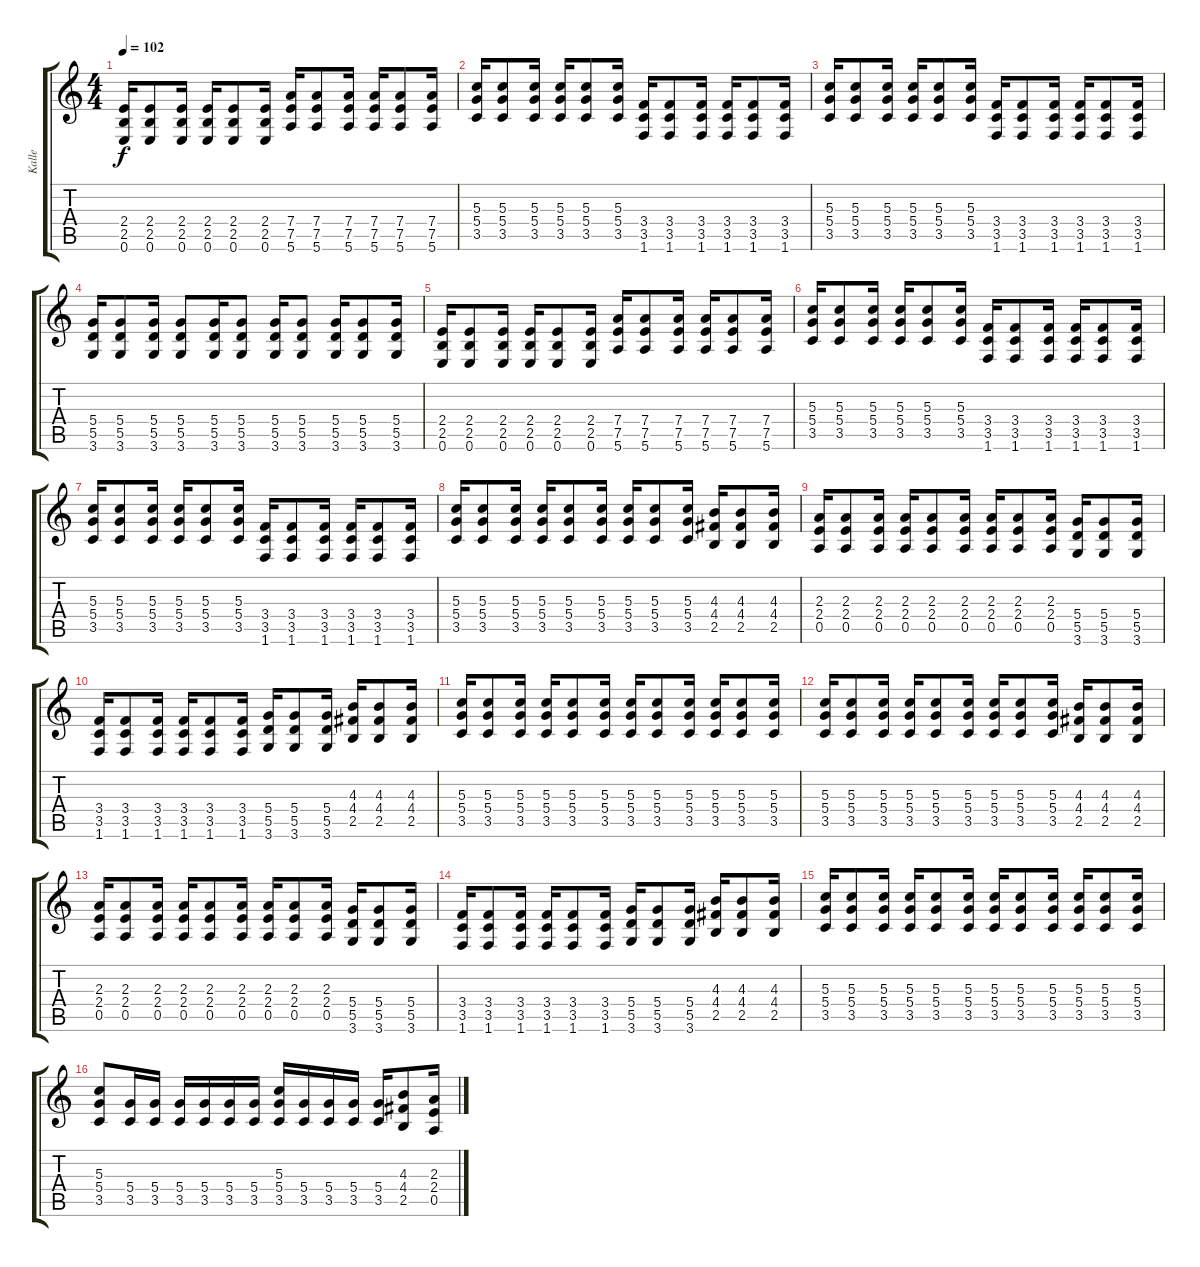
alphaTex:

\track ("Kalle" "Kalle") {instrument distortionguitar}
\staff {score tabs}
\tuning (E4 B3 G3 D3 A2 E2) {hide}
\ts (4 4)
\tempo 102
\clef g2
\ks c
(2.4 2.5 0.6).16{dy f instrument distortionguitar} (2.4 2.5 0.6).8 (2.4 2.5 0.6).16 (2.4 2.5 0.6).16 (2.4 2.5 0.6).8 (2.4 2.5 0.6).16 (7.4 7.5 5.6).16 (7.4 7.5 5.6).8 (7.4 7.5 5.6).16 (7.4 7.5 5.6).16 (7.4 7.5 5.6).8 (7.4 7.5 5.6).16 |
(5.3 5.4 3.5).16 (5.3 5.4 3.5).8 (5.3 5.4 3.5).16 (5.3 5.4 3.5).16 (5.3 5.4 3.5).8 (5.3 5.4 3.5).16 (3.4 3.5 1.6).16 (3.4 3.5 1.6).8 (3.4 3.5 1.6).16 (3.4 3.5 1.6).16 (3.4 3.5 1.6).8 (3.4 3.5 1.6).16 |
(5.3 5.4 3.5).16 (5.3 5.4 3.5).8 (5.3 5.4 3.5).16 (5.3 5.4 3.5).16 (5.3 5.4 3.5).8 (5.3 5.4 3.5).16 (3.4 3.5 1.6).16 (3.4 3.5 1.6).8 (3.4 3.5 1.6).16 (3.4 3.5 1.6).16 (3.4 3.5 1.6).8 (3.4 3.5 1.6).16 |
(5.4 5.5 3.6).16 (5.4 5.5 3.6).8 (5.4 5.5 3.6).16 (5.4 5.5 3.6).8 (5.4 5.5 3.6).16 (5.4 5.5 3.6).8 (5.4 5.5 3.6).16 (5.4 5.5 3.6).8 (5.4 5.5 3.6).16 (5.4 5.5 3.6).8 (5.4 5.5 3.6).16 |
(2.4 2.5 0.6).16{instrument distortionguitar} (2.4 2.5 0.6).8 (2.4 2.5 0.6).16 (2.4 2.5 0.6).16 (2.4 2.5 0.6).8 (2.4 2.5 0.6).16 (7.4 7.5 5.6).16 (7.4 7.5 5.6).8 (7.4 7.5 5.6).16 (7.4 7.5 5.6).16 (7.4 7.5 5.6).8 (7.4 7.5 5.6).16 |
(5.3 5.4 3.5).16 (5.3 5.4 3.5).8 (5.3 5.4 3.5).16 (5.3 5.4 3.5).16 (5.3 5.4 3.5).8 (5.3 5.4 3.5).16 (3.4 3.5 1.6).16 (3.4 3.5 1.6).8 (3.4 3.5 1.6).16 (3.4 3.5 1.6).16 (3.4 3.5 1.6).8 (3.4 3.5 1.6).16 |
(5.3 5.4 3.5).16 (5.3 5.4 3.5).8 (5.3 5.4 3.5).16 (5.3 5.4 3.5).16 (5.3 5.4 3.5).8 (5.3 5.4 3.5).16 (3.4 3.5 1.6).16 (3.4 3.5 1.6).8 (3.4 3.5 1.6).16 (3.4 3.5 1.6).16 (3.4 3.5 1.6).8 (3.4 3.5 1.6).16 |
(5.3 5.4 3.5).16 (5.3 5.4 3.5).8 (5.3 5.4 3.5).16 (5.3 5.4 3.5).16 (5.3 5.4 3.5).8 (5.3 5.4 3.5).16 (5.3 5.4 3.5).16 (5.3 5.4 3.5).8 (5.3 5.4 3.5).16 (4.3 4.4 2.5).16 (4.3 4.4 2.5).8 (4.3 4.4 2.5).16 |
(2.3 2.4 0.5).16 (2.3 2.4 0.5).8 (2.3 2.4 0.5).16 (2.3 2.4 0.5).16 (2.3 2.4 0.5).8 (2.3 2.4 0.5).16 (2.3 2.4 0.5).16 (2.3 2.4 0.5).8 (2.3 2.4 0.5).16 (5.4 5.5 3.6).16 (5.4 5.5 3.6).8 (5.4 5.5 3.6).16 |
(3.4 3.5 1.6).16 (3.4 3.5 1.6).8 (3.4 3.5 1.6).16 (3.4 3.5 1.6).16 (3.4 3.5 1.6).8 (3.4 3.5 1.6).16 (5.4 5.5 3.6).16 (5.4 5.5 3.6).8 (5.4 5.5 3.6).16 (4.3 4.4 2.5).16 (4.3 4.4 2.5).8 (4.3 4.4 2.5).16 |
(5.3 5.4 3.5).16 (5.3 5.4 3.5).8 (5.3 5.4 3.5).16 (5.3 5.4 3.5).16 (5.3 5.4 3.5).8 (5.3 5.4 3.5).16 (5.3 5.4 3.5).16 (5.3 5.4 3.5).8 (5.3 5.4 3.5).16 (5.3 5.4 3.5).16 (5.3 5.4 3.5).8 (5.3 5.4 3.5).16 |
(5.3 5.4 3.5).16 (5.3 5.4 3.5).8 (5.3 5.4 3.5).16 (5.3 5.4 3.5).16 (5.3 5.4 3.5).8 (5.3 5.4 3.5).16 (5.3 5.4 3.5).16 (5.3 5.4 3.5).8 (5.3 5.4 3.5).16 (4.3 4.4 2.5).16 (4.3 4.4 2.5).8 (4.3 4.4 2.5).16 |
(2.3 2.4 0.5).16 (2.3 2.4 0.5).8 (2.3 2.4 0.5).16 (2.3 2.4 0.5).16 (2.3 2.4 0.5).8 (2.3 2.4 0.5).16 (2.3 2.4 0.5).16 (2.3 2.4 0.5).8 (2.3 2.4 0.5).16 (5.4 5.5 3.6).16 (5.4 5.5 3.6).8 (5.4 5.5 3.6).16 |
(3.4 3.5 1.6).16 (3.4 3.5 1.6).8 (3.4 3.5 1.6).16 (3.4 3.5 1.6).16 (3.4 3.5 1.6).8 (3.4 3.5 1.6).16 (5.4 5.5 3.6).16 (5.4 5.5 3.6).8 (5.4 5.5 3.6).16 (4.3 4.4 2.5).16 (4.3 4.4 2.5).8 (4.3 4.4 2.5).16 |
(5.3 5.4 3.5).16 (5.3 5.4 3.5).8 (5.3 5.4 3.5).16 (5.3 5.4 3.5).16 (5.3 5.4 3.5).8 (5.3 5.4 3.5).16 (5.3 5.4 3.5).16 (5.3 5.4 3.5).8 (5.3 5.4 3.5).16 (5.3 5.4 3.5).16 (5.3 5.4 3.5).8 (5.3 5.4 3.5).16 |
(5.3 5.4 3.5).8 (5.4 3.5).16 (5.4 3.5).16 (5.4 3.5).16 (5.4 3.5).16 (5.4 3.5).16 (5.4 3.5).16 (5.3 5.4 3.5).16 (5.4 3.5).16 (5.4 3.5).16 (5.4 3.5).16 (5.4 3.5).16 (4.3 4.4 2.5).8 (2.3 2.4 0.5).16
